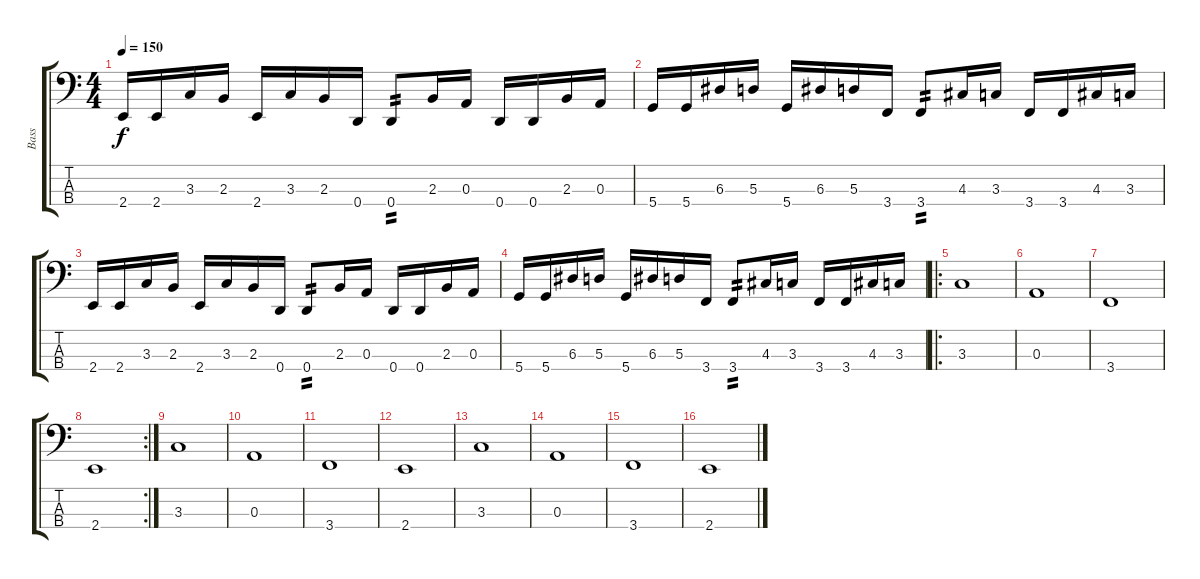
\track ("Bass" "Bass") {instrument electricbassfinger}
\staff {score tabs}
\tuning (G2 D2 A1 D1) {hide}
\ts (4 4)
\tempo 150
\clef f4
\ks c
2.4.16{dy f} 2.4.16 3.3.16 2.3.16 2.4.16 3.3.16 2.3.16 0.4.16 0.4.8{tp 2} 2.3.16 0.3.16 0.4.16 0.4.16 2.3.16 0.3.16 |
5.4.16 5.4.16 6.3.16 5.3.16 5.4.16 6.3.16 5.3.16 3.4.16 3.4.8{tp 2} 4.3.16 3.3.16 3.4.16 3.4.16 4.3.16 3.3.16 |
2.4.16 2.4.16 3.3.16 2.3.16 2.4.16 3.3.16 2.3.16 0.4.16 0.4.8{tp 2} 2.3.16 0.3.16 0.4.16 0.4.16 2.3.16 0.3.16 |
5.4.16 5.4.16 6.3.16 5.3.16 5.4.16 6.3.16 5.3.16 3.4.16 3.4.8{tp 2} 4.3.16 3.3.16 3.4.16 3.4.16 4.3.16 3.3.16 |
\ro
3.3.1 |
0.3.1 |
3.4.1 |
\rc 2
2.4.1 |
3.3.1 |
0.3.1 |
3.4.1 |
2.4.1 |
3.3.1 |
0.3.1 |
3.4.1 |
2.4.1
